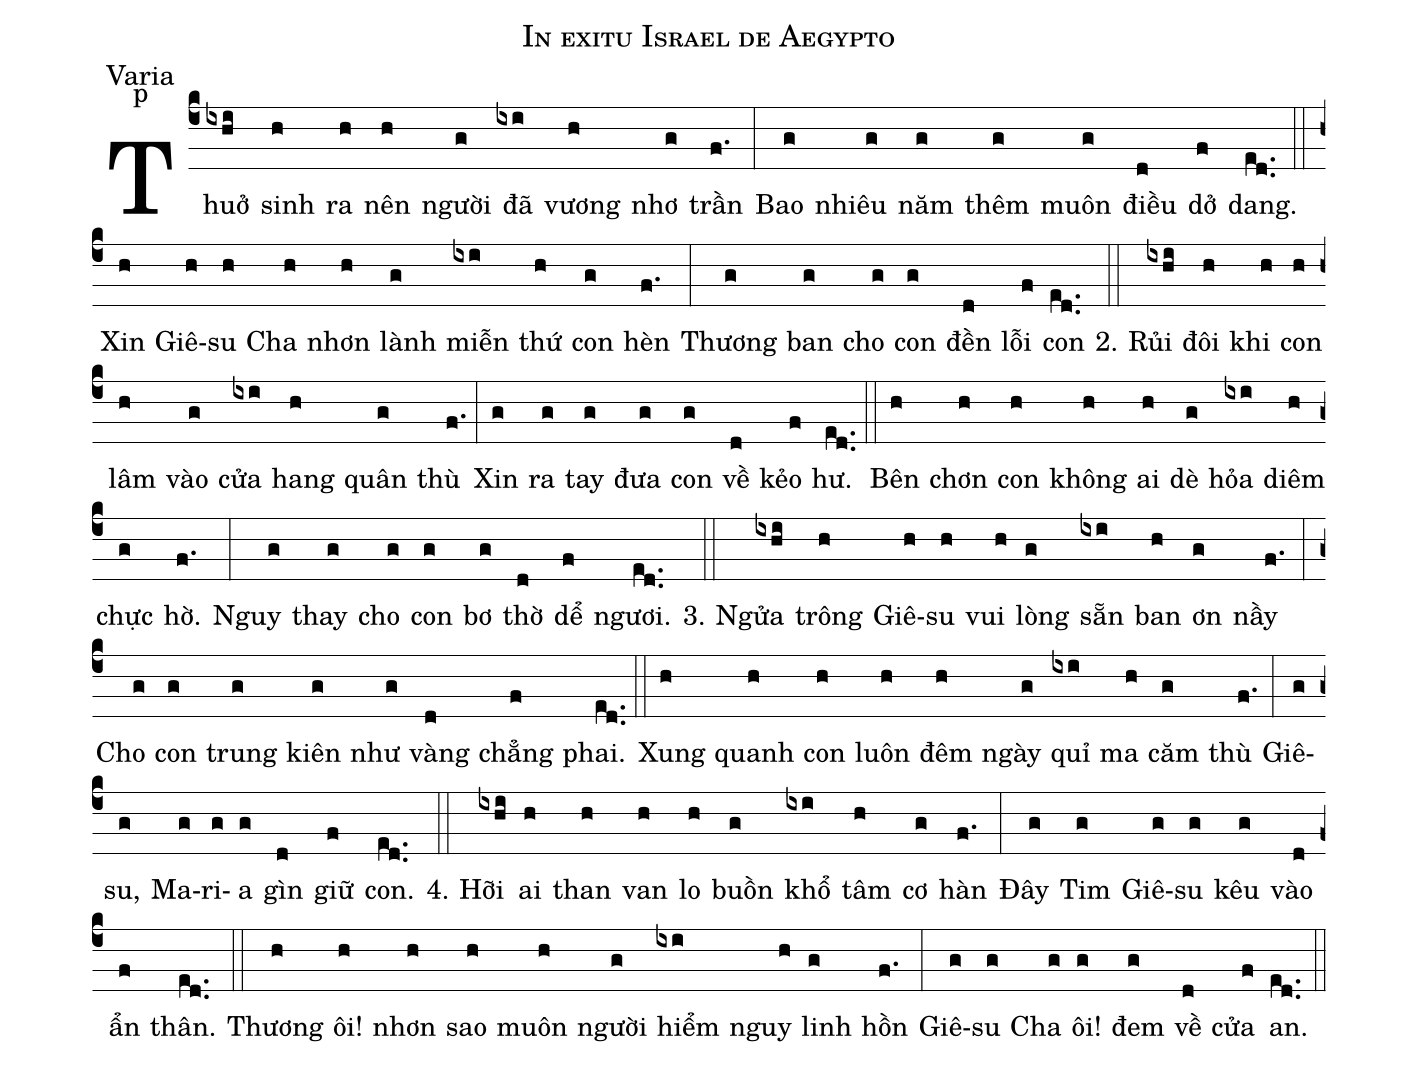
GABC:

name:In exitu Israel de Aegypto;
office-part:Varia;
mode:p;
%%
(c4)Thuở(ixhi) sinh(h) ra(h) nên(h) người(g) đã(ixi) vương(h) nhơ(g) trần(f.) (:)
Bao(g) nhiêu(g) năm(g) thêm(g) muôn(g) điều(d) dở(f) dang.(ed..) (::)
Xin(h) Giê-(h)su(h) Cha(h) nhơn(h) lành(g) miễn(ixi) thứ(h) con(g) hèn(f.) (:)
Thương(g) ban(g) cho(g) con(g) đền(d) lỗi(f) con(ed..) (::)
2.
Rủi(ixhi) đôi(h) khi(h) con(h) lâm(h) vào(g) cửa(ixi) hang(h) quân(g) thù(f.) (:)
Xin(g) ra(g) tay(g) đưa(g) con(g) về(d) kẻo(f) hư.(ed..) (::)
Bên(h) chơn(h) con(h) không(h) ai(h) dè(g) hỏa(ixi) diêm(h) chực(g) hờ.(f.) (:)
Nguy(g) thay(g) cho(g) con(g) bơ(g) thờ(d) dể(f) ngươi.(ed..) (::)
3.
Ngửa(ixhi) trông(h) Giê-(h)su(h) vui(h) lòng(g) sẵn(ixi) ban(h) ơn(g) nầy(f.) (:)
Cho(g) con(g) trung(g) kiên(g) như(g) vàng(d) chẳng(f) phai.(ed..) (::)
Xung(h) quanh(h) con(h) luôn(h) đêm(h) ngày(g) quỉ(ixi) ma(h) căm(g) thù(f.) (:)
Giê-(g)su,(g) Ma-(g)ri-(g)a(g) gìn(d) giữ(f) con.(ed..) (::)
4.
Hỡi(ixhi) ai(h) than(h) van(h) lo(h) buồn(g) khổ(ixi) tâm(h) cơ(g) hàn(f.) (:)
Đây(g) Tim(g) Giê-(g)su(g) kêu(g) vào(d) ẩn(f) thân.(ed..) (::)
Thương(h) ôi!(h) nhơn(h) sao(h) muôn(h) người(g) hiểm(ixi) nguy(h) linh(g) hồn(f.) (:)
Giê-(g)su(g) Cha(g) ôi!(g) đem(g) về(d) cửa(f) an.(ed..) (::)
